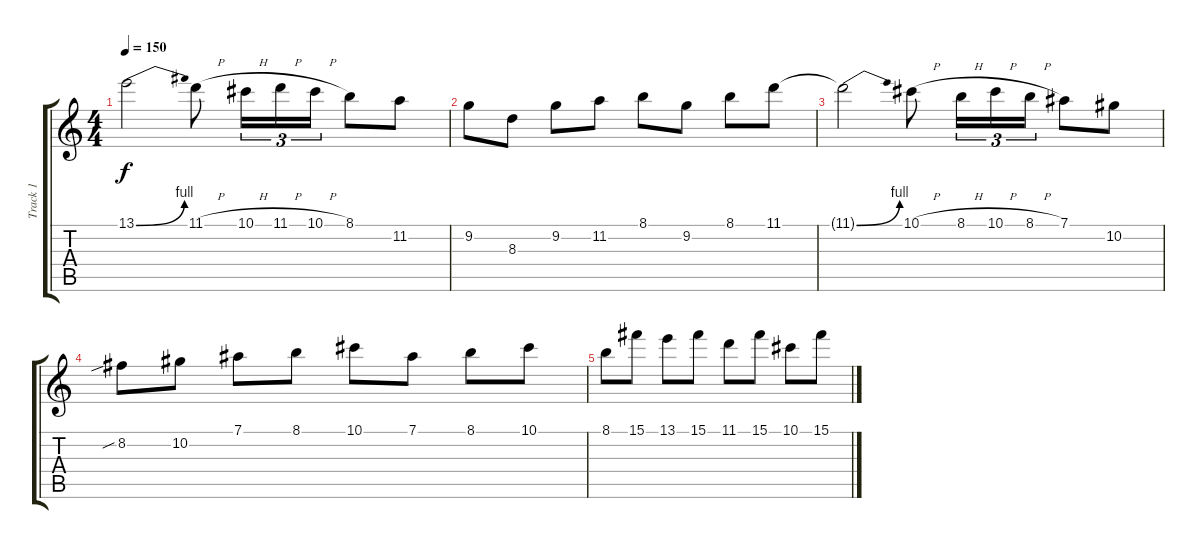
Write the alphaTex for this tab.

\track ("Track 1" "Track 1") {instrument distortionguitar}
\staff {score tabs}
\tuning (Eb4 Bb3 Gb3 Db3 Ab2 Eb2) {hide}
\ts (4 4)
\tempo 150
\clef g2
\ks c
13.1{be (bend 0 0 60 4) t}.2{dy f} 11.1{h}.8 10.1{h}.16{tu (3 2)} 11.1{h}.16{tu (3 2)} 10.1{h}.16{tu (3 2)} 8.1.8 11.2.8 |
9.2.8 8.3.8 9.2.8 11.2.8 8.1.8 9.2.8 8.1.8 11.1.8 |
11.1{be (bend 0 0 60 4) t}.2 10.1{h}.8 8.1{h}.16{tu (3 2)} 10.1{h}.16{tu (3 2)} 8.1{h}.16{tu (3 2)} 7.1.8 10.2.8 |
8.2{sib}.8 10.2.8 7.1.8 8.1.8 10.1.8 7.1.8 8.1.8 10.1.8 |
8.1.8 15.1.8 13.1.8 15.1.8 11.1.8 15.1.8 10.1.8 15.1.8
